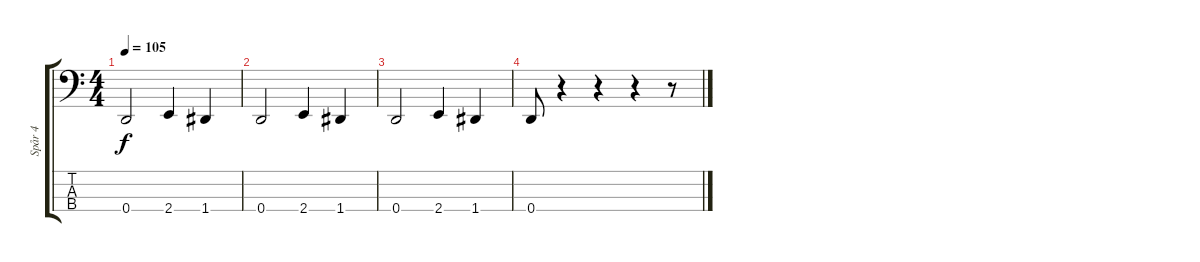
\track ("Spår 4" "Spår 4") {instrument electricbassfinger}
\staff {score tabs}
\tuning (F2 C2 G1 D1) {hide}
\ts (4 4)
\tempo 105
\clef f4
\ks c
0.4.2{dy f} 2.4.4 1.4.4 |
0.4.2 2.4.4 1.4.4 |
0.4.2 2.4.4 1.4.4 |
0.4.8 r.4 r.4 r.4 r.8
